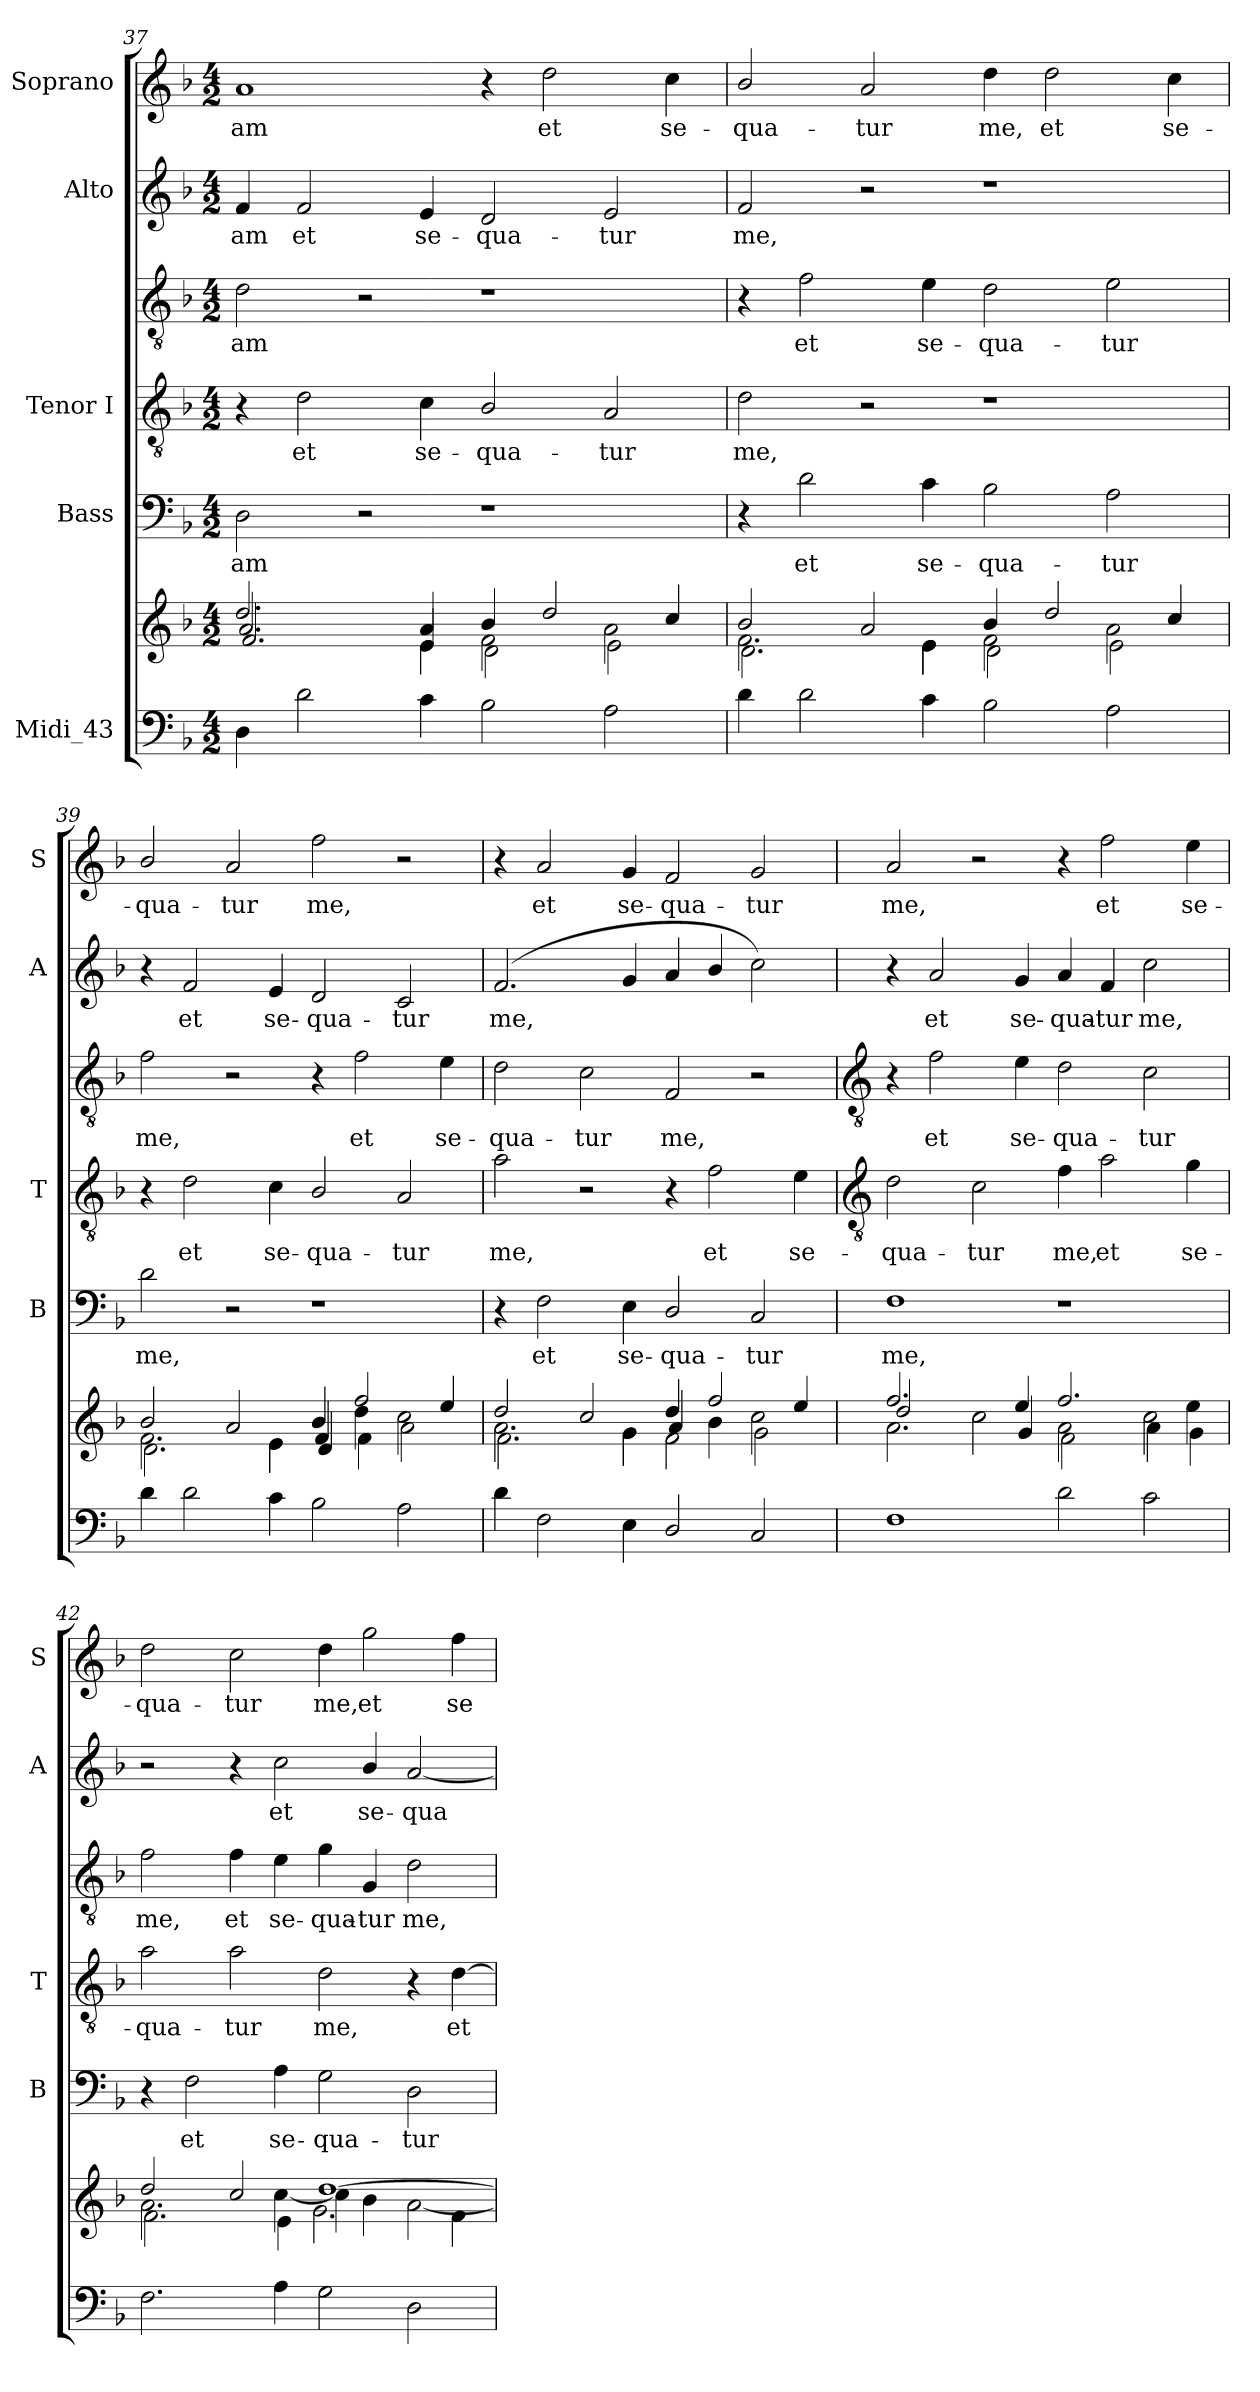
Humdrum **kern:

**kern	**kern	**kern	**text	**kern	**text	**kern	**text	**kern	**text	**kern	**text
*part5	*part5	*part4	*part4	*part3	*part3	*part3	*part3	*part2	*part2	*part1	*part1
*staff7	*staff6	*staff5	*staff5	*staff4	*staff4	*staff3	*staff3	*staff2	*staff2	*staff1	*staff1
*I"Midi_43	*	*I"Bass	*	*I"Tenor I	*	*	*	*I"Alto	*	*I"Soprano	*
*	*	*I'B	*	*I'T	*	*	*	*I'A	*	*I'S	*
*clefF4	*clefG2	*clefF4	*	*clefGv2	*	*clefGv2	*	*clefG2	*	*clefG2	*
*k[b-]	*k[b-]	*k[b-]	*	*k[b-]	*	*k[b-]	*	*k[b-]	*	*k[b-]	*
*F:	*F:	*F:	*	*F:	*	*F:	*	*F:	*	*F:	*
*M4/2	*M4/2	*M4/2	*	*M4/2	*	*M4/2	*	*M4/2	*	*M4/2	*
=37	=37	=37	=37	=37	=37	=37	=37	=37	=37	=37	=37
*	*^	*	*	*	*	*	*	*	*	*	*
*	*	*^	*	*	*	*	*	*	*	*	*	*
!	!	!	!	!	!LO:LY:b	!	!	!	!LO:LY:b	!	!LO:LY:b	!	!LO:LY:b
4D	2.dd/	2.a/	2.f/	2D	-am	4r	.	2d	am	4f	-am	1a	-am
!	!	!	!	!	!	!	!LO:LY:b	!	!	!	!LO:LY:b	!	!
2d	.	.	.	.	.	2d	et	.	.	2f	et	.	.
.	.	.	.	2r	.	.	.	2r	.	.	.	.	.
!	!	!	!	!	!	!	!LO:LY:b	!	!	!	!LO:LY:b	!	!
4c	4a/	4e\	4e/	.	.	4c	se-	.	.	4e	se-	.	.
!	!	!	!	!	!	!	!LO:LY:b	!	!	!	!LO:LY:b	!	!
2B-	4b-/	2f\	2d\	1r	.	2B-/	-qua-	1r	.	2d	-qua-	4r	.
!	!	!	!	!	!	!	!	!	!	!	!	!	!LO:LY:b
.	2dd/	.	.	.	.	.	.	.	.	.	.	2dd	et
!	!	!	!	!	!	!	!LO:LY:b	!	!	!	!LO:LY:b	!	!
2A	.	2a\	2e\	.	.	2A	-tur	.	.	2e	-tur	.	.
!	!	!	!	!	!	!	!	!	!	!	!	!	!LO:LY:b
.	4cc/	.	.	.	.	.	.	.	.	.	.	4cc	se-
=38	=38	=38	=38	=38	=38	=38	=38	=38	=38	=38	=38	=38	=38
!	!	!	!	!	!	!	!LO:LY:b	!	!	!	!LO:LY:b	!	!LO:LY:b
4d	2b-/	2.f\	2.d\	4r	.	2d	me,	4r	.	2f	me,	2b-/	-qua-
!	!	!	!	!	!LO:LY:b	!	!	!	!LO:LY:b	!	!	!	!
2d	.	.	.	2d	et	.	.	2f	et	.	.	.	.
!	!	!	!	!	!	!	!	!	!	!	!	!	!LO:LY:b
.	2a/	.	.	.	.	2r	.	.	.	2r	.	2a	-tur
!	!	!	!	!	!LO:LY:b	!	!	!	!LO:LY:b	!	!	!	!
4c	.	4e\	4e\	4c	se-	.	.	4e	se-	.	.	.	.
!	!	!	!	!	!LO:LY:b	!	!	!	!LO:LY:b	!	!	!	!LO:LY:b
2B-	4b-/	2f\	2d\	2B-	-qua-	1r	.	2d	-qua-	1r	.	4dd	me,
!	!	!	!	!	!	!	!	!	!	!	!	!	!LO:LY:b
.	2dd/	.	.	.	.	.	.	.	.	.	.	2dd	et
!	!	!	!	!	!LO:LY:b	!	!	!	!LO:LY:b	!	!	!	!
2A	.	2a\	2e\	2A	-tur	.	.	2e	-tur	.	.	.	.
!	!	!	!	!	!	!	!	!	!	!	!	!	!LO:LY:b
.	4cc/	.	.	.	.	.	.	.	.	.	.	4cc	se-
=39	=39	=39	=39	=39	=39	=39	=39	=39	=39	=39	=39	=39	=39
!	!	!	!	!	!LO:LY:b	!	!	!	!LO:LY:b	!	!	!	!LO:LY:b
4d	2b-/	2.f\	2.d\	2d	me,	4r	.	2f	me,	4r	.	2b-/	-qua-
!	!	!	!	!	!	!	!LO:LY:b	!	!	!	!LO:LY:b	!	!
2d	.	.	.	.	.	2d	-et	.	.	2f	et	.	.
!	!	!	!	!	!	!	!	!	!	!	!	!	!LO:LY:b
.	2a/	.	.	2r	.	.	.	2r	.	.	.	2a	-tur
!	!	!	!	!	!	!	!LO:LY:b	!	!	!	!LO:LY:b	!	!
4c	.	4e\	4e\	.	.	4c	se-	.	.	4e	se-	.	.
!	!	!	!	!	!	!	!LO:LY:b	!	!	!	!LO:LY:b	!	!LO:LY:b
2B-	4b-/	4f/	4d/	1r	.	2B-/	-qua-	4r	.	2d	-qua-	2ff	me,
!	!	!	!	!	!	!	!	!	!LO:LY:b	!	!	!	!
.	2ff/	4dd\	4f\	.	.	.	.	2f	et	.	.	.	.
!	!	!	!	!	!	!	!LO:LY:b	!	!	!	!LO:LY:b	!	!
2A	.	2cc\	2a\	.	.	2A	-tur	.	.	2c	-tur	2r	.
!	!	!	!	!	!	!	!	!	!LO:LY:b	!	!	!	!
.	4ee/	.	.	.	.	.	.	4e	se-	.	.	.	.
=40	=40	=40	=40	=40	=40	=40	=40	=40	=40	=40	=40	=40	=40
!	!	!	!	!	!	!	!LO:LY:b	!	!LO:LY:b	!	!LO:LY:b	!	!
4d	2dd/	2.a\	2.f\	4r	.	2a	me,	2d	qua-	(<2.f	me,	4r	.
!	!	!	!	!	!LO:LY:b	!	!	!	!	!	!	!	!LO:LY:b
2F	.	.	.	2F	et	.	.	.	.	.	.	2a	et
!	!	!	!	!	!	!	!	!	!LO:LY:b	!	!	!	!
.	2cc/	.	.	.	.	2r	.	2c	-tur	.	.	.	.
!	!	!	!	!	!LO:LY:b	!	!	!	!	!	!	!	!LO:LY:b
4E	.	4g\	4g\	4E	se-	.	.	.	.	4g/	.	4g	se-
!	!	!	!	!	!LO:LY:b	!	!	!	!LO:LY:b	!	!	!	!LO:LY:b
2D/	4dd/	4a/	2f\	2D/	-qua-	4r	.	2F	me,	4a	.	2f	-qua-
!	!	!	!	!	!	!	!LO:LY:b	!	!	!	!	!	!
.	2ff/	4b-\	.	.	.	2f	et	.	.	4b-/	.	.	.
!	!	!	!	!	!LO:LY:b	!	!	!	!	!	!	!	!LO:LY:b
2C	.	2cc\	2g\	2C	-tur	.	.	2r	.	2cc\)	.	2g	-tur
!	!	!	!	!	!	!	!LO:LY:b	!	!	!	!	!	!
.	4ee/	.	.	.	.	4e	se-	.	.	.	.	.	.
!!LO:LB:g=z
=41	=41	=41	=41	=41	=41	=41	=41	=41	=41	=41	=41	=41	=41
*	*	*	*	*	*	*clefGv2	*	*clefGv2	*	*	*	*	*
!	!	!	!	!	!LO:LY:b	!	!LO:LY:b	!	!	!	!	!	!LO:LY:b
1F	2.ff/	2dd/	2.a\	1F	me,	2d	qua-	4r	.	4r	.	2a	me,
!	!	!	!	!	!	!	!	!	!LO:LY:b	!	!LO:LY:b	!	!
.	.	.	.	.	.	.	.	2f	-et	2a	et	.	.
!	!	!	!	!	!	!	!LO:LY:b	!	!	!	!	!	!
.	.	2cc\	.	.	.	2c	-tur	.	.	.	.	2r	.
!	!	!	!	!	!	!	!	!	!LO:LY:b	!	!LO:LY:b	!	!
.	4ee/	.	4g/	.	.	.	.	4e	se-	4g	se-	.	.
!	!	!	!	!	!	!	!LO:LY:b	!	!LO:LY:b	!	!LO:LY:b	!	!
2d	2.ff/	2a\	2f\	1r	.	4f	me,	2d	-qua-	4a	-qua-	4r	.
!	!	!	!	!	!	!	!LO:LY:b	!	!	!	!LO:LY:b	!	!LO:LY:b
.	.	.	.	.	.	2a	et	.	.	4f	-tur	2ff	et
!	!	!	!	!	!	!	!	!	!LO:LY:b	!	!LO:LY:b	!	!
2c	.	2cc\	4a\	.	.	.	.	2c	-tur	2cc	me,	.	.
!	!	!	!	!	!	!	!LO:LY:b	!	!	!	!	!	!LO:LY:b
.	4ee\	.	4g\	.	.	4g	se-	.	.	.	.	4ee	se-
=42	=42	=42	=42	=42	=42	=42	=42	=42	=42	=42	=42	=42	=42
!	!	!	!	!	!	!	!LO:LY:b	!	!LO:LY:b	!	!	!	!LO:LY:b
2.F	2dd/	2.a\	2.f\	4r	.	2a	qua-	2f	-me,	2r	.	2dd	-qua-
!	!	!	!	!	!LO:LY:b	!	!	!	!	!	!	!	!
.	.	.	.	2F	et	.	.	.	.	.	.	.	.
!	!	!	!	!	!	!	!LO:LY:b	!	!LO:LY:b	!	!	!	!LO:LY:b
.	2cc/	.	.	.	.	2a	-tur	4f	et	4r	.	2cc	-tur
!	!	!	!	!	!LO:LY:b	!	!	!	!LO:LY:b	!	!LO:LY:b	!	!
4A	.	[4cc\	4e\	4A	se-	.	.	4e	se-	2cc	et	.	.
!	!	!	!	!	!LO:LY:b	!	!LO:LY:b	!	!LO:LY:b	!	!	!	!LO:LY:b
2G	[1dd/	4cc\]	2.g\	2G	-qua-	2d	me,	4g	-qua-	.	.	4dd	me,
!	!	!	!	!	!	!	!	!	!LO:LY:b	!	!LO:LY:b	!	!LO:LY:b
.	.	4b-\	.	.	.	.	.	4G	-tur	4b-/	se-	2gg	et
!	!	!	!	!	!LO:LY:b	!	!	!	!LO:LY:b	!	!LO:LY:b	!	!
2D	.	[2a\	.	2D	-tur	4r	.	2d	me,	[2a	-qua-	.	.
!	!	!	!	!	!	!	!LO:LY:b	!	!	!	!	!	!LO:LY:b
.	.	.	4f\	.	.	[4d	et	.	.	.	.	4ff	se-
*	*v	*v	*v	*	*	*	*	*	*	*	*	*	*
=	=	=	=	=	=	=	=	=	=	=	=
*-	*-	*-	*-	*-	*-	*-	*-	*-	*-	*-	*-
